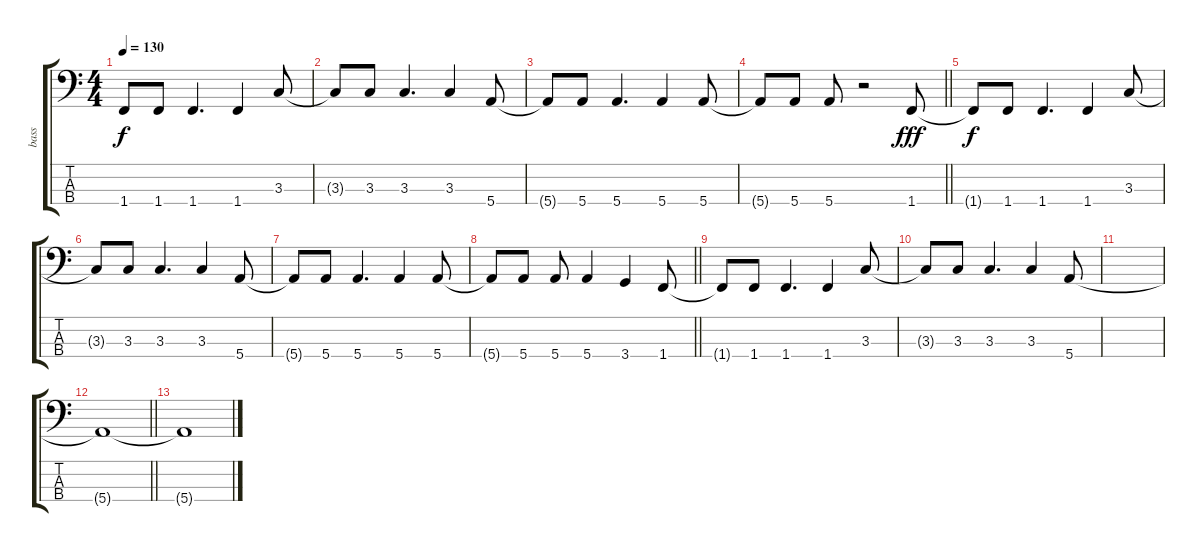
\track ("bass" "bass") {instrument electricbassfinger}
\staff {score tabs}
\tuning (G2 D2 A1 E1) {hide}
\ts (4 4)
\tempo 130
\clef f4
\ks c
1.4{t}.8{dy f} 1.4.8 1.4.4{d} 1.4.4 3.3.8 |
3.3{t}.8 3.3.8 3.3.4{d} 3.3.4 5.4.8 |
5.4{t}.8 5.4.8 5.4.4{d} 5.4.4 5.4.8 |
\barLineRight lightlight
5.4{t}.8 5.4.8 5.4.8 r.2 1.4.8{dy fff} |
1.4{t}.8{dy f} 1.4.8 1.4.4{d} 1.4.4 3.3.8 |
3.3{t}.8 3.3.8 3.3.4{d} 3.3.4 5.4.8 |
5.4{t}.8 5.4.8 5.4.4{d} 5.4.4 5.4.8 |
\barLineRight lightlight
5.4{t}.8 5.4.8 5.4.8 5.4.4 3.4.4 1.4.8 |
1.4{t}.8 1.4.8 1.4.4{d} 1.4.4 3.3.8 |
3.3{t}.8 3.3.8 3.3.4{d} 3.3.4 5.4.8 |
|
\barLineRight lightlight
5.4{t}.1 |
5.4{t}.1
